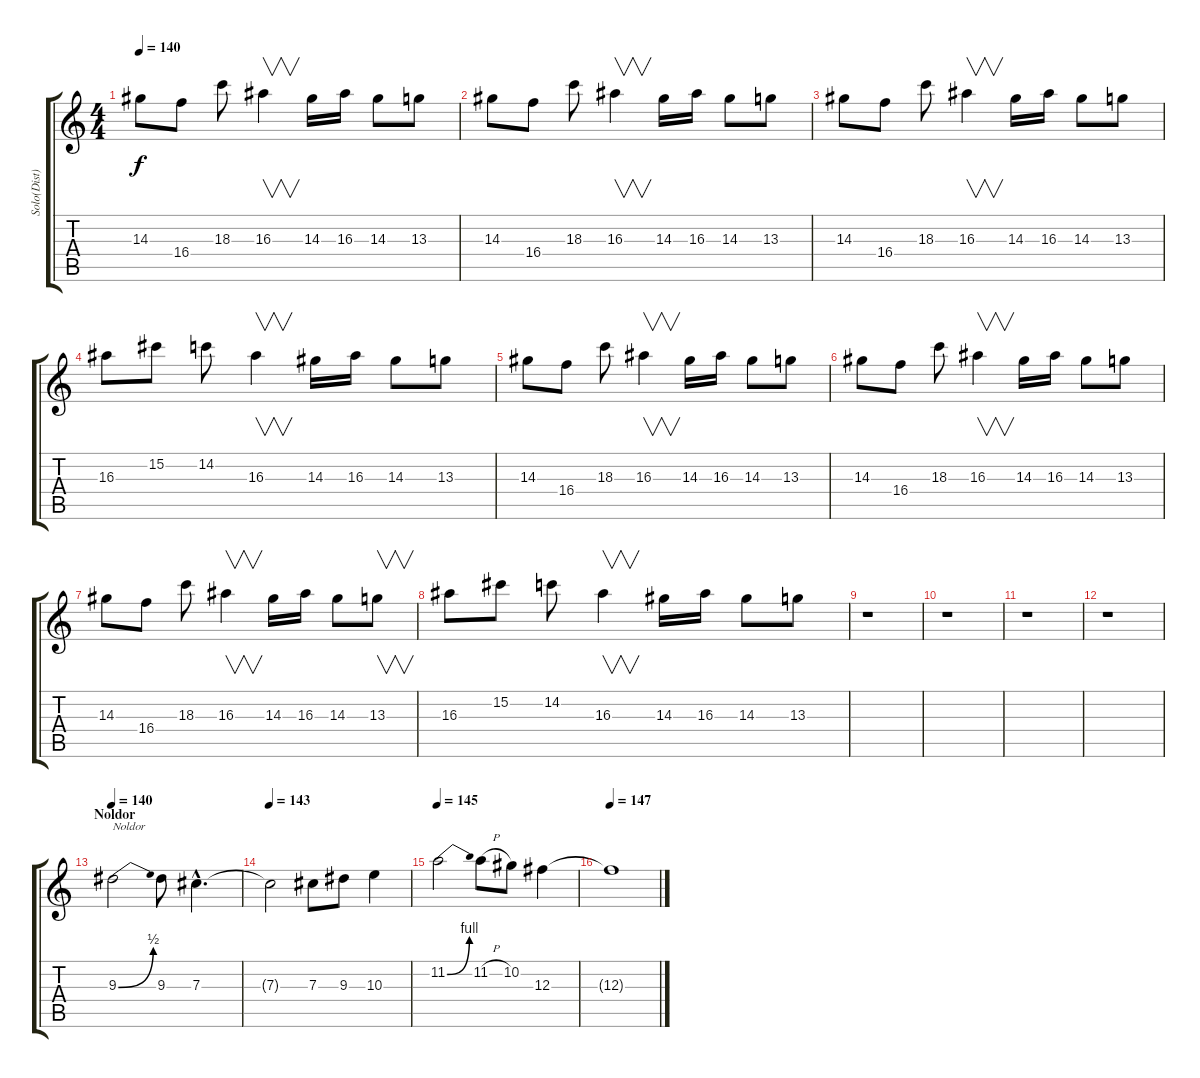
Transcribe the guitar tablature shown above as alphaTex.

\track ("Solo(Dist)" "Solo(Dist)") {instrument distortionguitar}
\staff {score tabs}
\tuning (Eb4 Bb3 Gb3 Db3 Ab2 Eb2) {hide}
\ts (4 4)
\tempo 140
\clef g2
\ks c
14.3.8{dy f} 16.4.8 18.3.8 16.3.4{v} 14.3.16 16.3.16 14.3.8 13.3.8 |
14.3.8 16.4.8 18.3.8 16.3.4{v} 14.3.16 16.3.16 14.3.8 13.3.8 |
14.3.8 16.4.8 18.3.8 16.3.4{v} 14.3.16 16.3.16 14.3.8 13.3.8 |
16.3.8 15.2.8 14.2.8 16.3.4{v} 14.3.16 16.3.16 14.3.8 13.3.8 |
14.3.8 16.4.8 18.3.8 16.3.4{v} 14.3.16 16.3.16 14.3.8 13.3.8 |
14.3.8 16.4.8 18.3.8 16.3.4{v} 14.3.16 16.3.16 14.3.8 13.3.8 |
14.3.8 16.4.8 18.3.8 16.3.4{v} 14.3.16 16.3.16 14.3.8 13.3.8{v} |
16.3.8 15.2.8 14.2.8 16.3.4{v} 14.3.16 16.3.16 14.3.8 13.3.8 |
r.1 |
r.1 |
r.1 |
r.1 |
\section ("" "Noldor")
\tempo 140
9.3{be (bend 0 0 60 2)}.2{txt "Noldor" volume 10 balance 5 instrument distortionguitar} 9.3.8 7.3{hac}.4{d} |
\tempo 143
7.3{t}.2 7.3.8 9.3.8 10.3.4 |
\tempo 145
11.2{be (bend 0 0 60 4)}.2 11.2{h}.8 10.2.8 12.3.4 |
\tempo 147
12.3{t}.1
